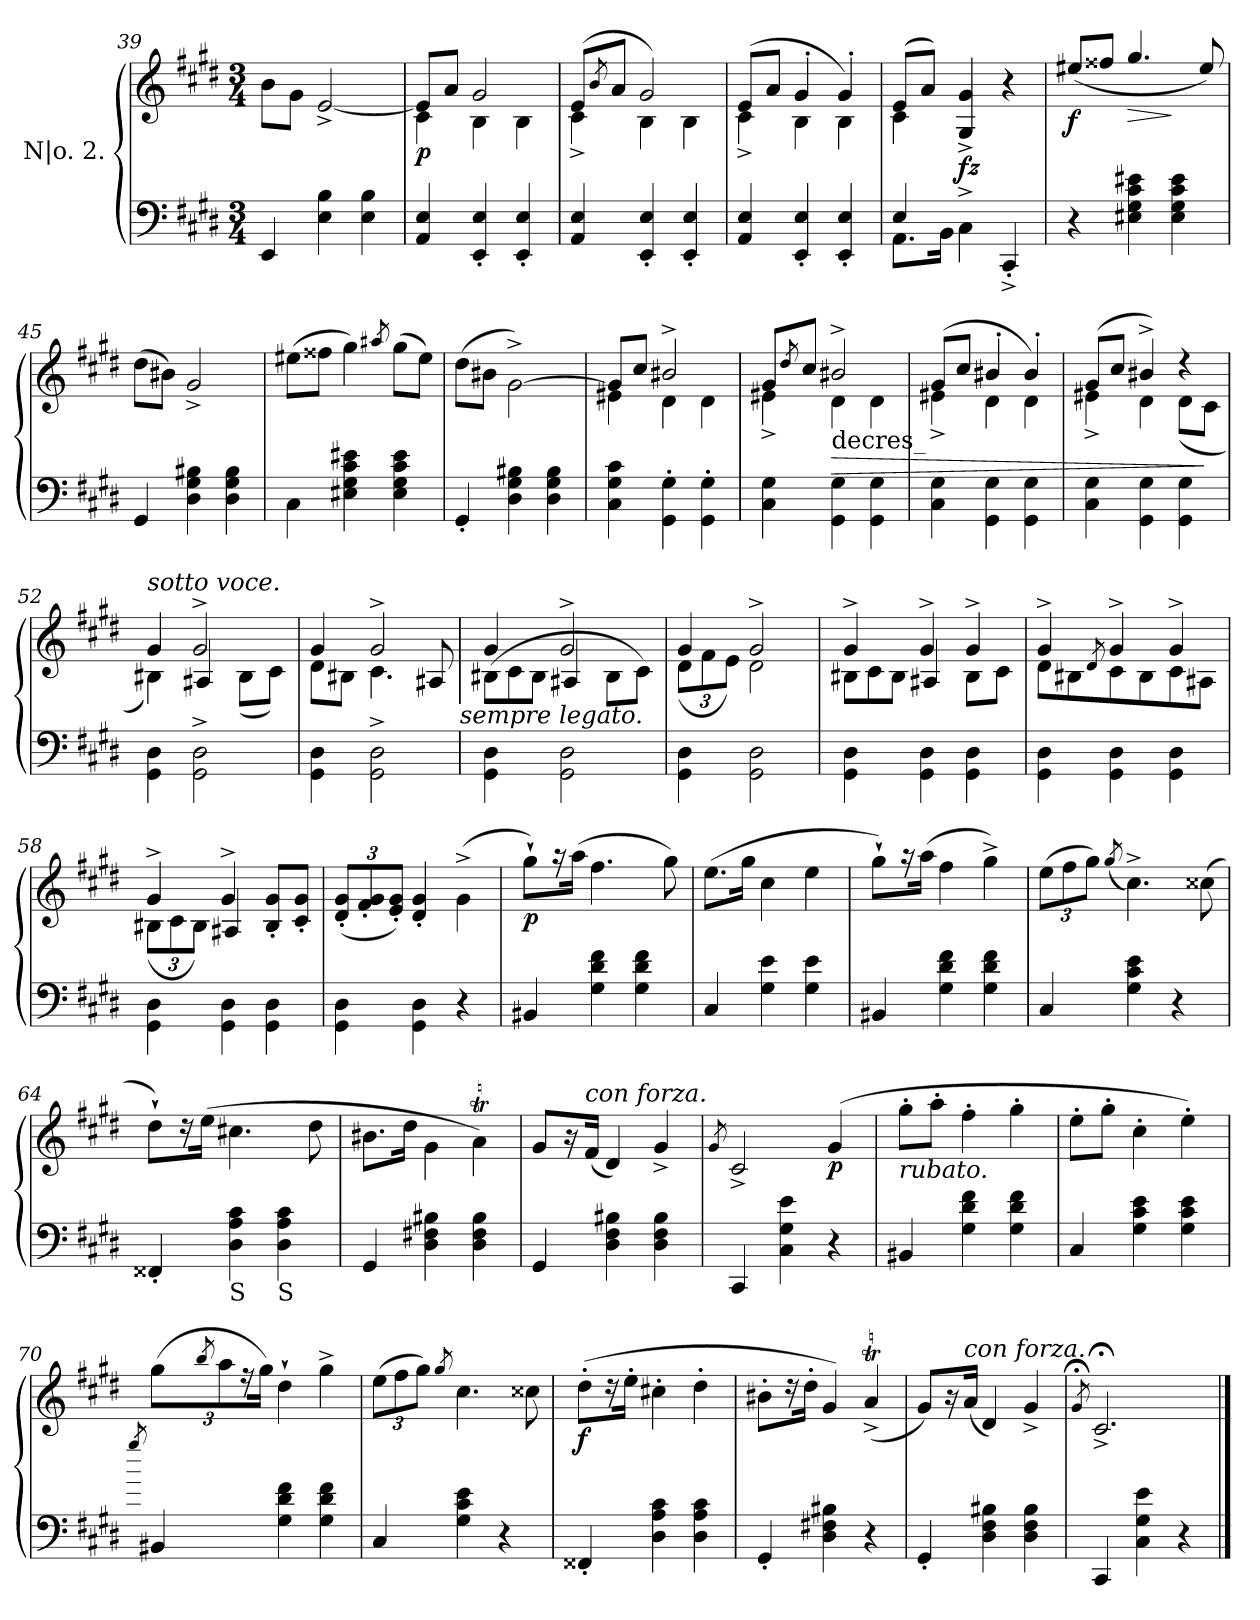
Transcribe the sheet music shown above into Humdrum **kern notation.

**kern	**kern	**dynam
*part1	*part1	*part1
*staff2	*staff1	*staff1/2
*I"N|o. 2.	*	*
!!LO:LB:g=z
*clefF4	*clefG2	*
*k[f#c#g#d#]	*k[f#c#g#d#]	*
*c#:	*c#:	*
*M3/4	*M3/4	*
=39	=39	=39
4EE/	8b\L	.
.	8g#\J	.
4E\ 4B\	[2e^/	.
4E\ 4B\	.	.
=40	=40	=40
*	*^	*
!	!	!	!LO:DY:b
4AA/ 4E/	8e/L]	4c#\	p
.	8a/J	.	.
4EE/' 4E/'	2g#/	4B\	.
4EE/' 4E/'	.	4B\	.
=41	=41	=41	=41
4AA/ 4E/	(>8e/L	4c#^\	.
.	8qb/	.	.
.	8a/J	.	.
4EE/' 4E/'	2g#/)	4B\	.
4EE/' 4E/'	.	4B\	.
=42	=42	=42	=42
4AA/ 4E/	(>8e/L	4c#^\	.
.	8a/J	.	.
4EE/' 4E/'	4g#'/	4B\	.
4EE/' 4E/'	4g#'/)	4B\	.
=43	=43	=43	=43
*^	*	*	*
4E/	8.AA\L	(<8e/L	4c#\	.
.	.	8a/J)	.	.
.	16BB\Jk	.	.	.
!	!	!	!	!LO:DY:b
4C#^\	2ryy	4G#/^ 4g#/^	2ryy	fz
4CC#'^/	.	4r	.	.
*v	*v	*	*	*
=44	=44	=44	=44
!	!	!	!LO:DY:b
4r	(>8ee#X/L	2ryy	f
.	8ff##X/J	.	.
!	!	!	!LO:HP:b
4E#X\ 4G#\ 4c#\ 4e#X\	4.gg#/	.	>
4E#\ 4G#\ 4c#\ 4e#\	.	4ryy	]
.	8ee#/)	.	.
*	*v	*v	*
=45	=45	=45
4GG#/	(>8dd#\L	.
.	8b#X\J)	.
4D#\ 4G#\ 4B#X\	2g#^/	.
4D#\ 4G#\ 4B#\	.	.
!!LO:LB:g=z
=46	=46	=46
4C#\	(>8ee#X\L	.
.	8ff##X\J	.
4E#X\ 4G#\ 4c#\ 4e#X\	4gg#\)	.
.	8qaa#X/	.
4E#\ 4G#\ 4c#\ 4e#\	(>8gg#\L	.
.	8ee#\J)	.
=47	=47	=47
4GG#'/	(>8dd#\L	.
.	8b#X\J	.
4D#\ 4G#\ 4B#X\	[2g#^\)	.
4D#\ 4G#\ 4B#\	.	.
=48	=48	=48
*	*^	*
4C#\ 4G#\ 4c#\	8g#/L]	4e#X\	.
.	8cc#/J	.	.
4GG#\' 4G#\'	2b#X^/	4d#\	.
4GG#\' 4G#\'	.	4d#\	.
=49	=49	=49	=49
4C#\ 4G#\	8g#/L	4e#X^\	.
.	8qdd#/	.	.
.	8cc#/J	.	.
!	!LO:TX:b:t=decres_	!	!
!	!	!	!LO:HP:b
4GG#\ 4G#\	2b#X^/	4d#\	>
4GG#\ 4G#\	.	4d#\	.
=50	=50	=50	=50
4C#\ 4G#\	(>8g#/L	4e#X^\	.
.	8cc#/J	.	.
4GG#\ 4G#\	4b#X'/	4d#\	.
4GG#\ 4G#\	4b#'/)	4d#\	.
=51	=51	=51	=51
4C#\ 4G#\	(>8g#/L	4e#X^\	.
.	8cc#/J	.	.
4GG#\ 4G#\	4b#X^/)	4d#\	.
4GG#\ 4G#\	4r	(>8d#\L	.
.	.	8c#\J	]
=52	=52	=52	=52
!	!LO:TX:a:i:t=sotto voce.	!	!
4GG#\ 4D#\	4g#/	4B#X\)	.
2GG#\^ 2D#\^	2g#^/	4A#X/	.
.	.	(<8B#\L	.
.	.	8c#\J)	.
!!LO:LB:g=z	!!
=53	=53	=53	=53
4GG#\ 4D#\	4g#/	8d#\L	.
.	.	8B#X\J	.
2GG#\^ 2D#\^	2g#^/	4.c#\	.
.	.	8A#X/	.
!	!	!LO:TX:b:i:t=sempre legato.	!
=54	=54	=54	=54
*	*	*Xtuplet	*
4GG#\ 4D#\	4g#/	(>12B#X\L	.
.	.	12c#\	.
.	.	12B#\J	.
2GG#\ 2D#\	2g#^/	4A#X/	.
.	.	8B#\L	.
.	.	8c#\J)	.
=55	=55	=55	=55
*	*	*tuplet	*
*	*	*Xbrackettup	*
4GG#\ 4D#\	4g#/	(<12d#\L	.
.	.	12f#\	.
.	.	12e\J)	.
2GG#\ 2D#\	2g#^/	2d#\	.
=56	=56	=56	=56
*	*	*Xtuplet	*
4GG#\ 4D#\	4g#^/	12B#X\L	.
.	.	12c#\	.
.	.	12B#\J	.
4GG#\ 4D#\	4g#^/	4A#X/	.
4GG#\ 4D#\	4g#^/	8B#\L	.
.	.	8c#\J	.
=57	=57	=57	=57
4GG#\ 4D#\	4g#^/	8d#\L	.
.	.	8B#X\	.
.	8qd#/	.	.
4GG#\ 4D#\	4g#^/	8c#\	.
.	.	8B#\	.
4GG#\ 4D#\	4g#^/	8c#\	.
.	.	8A#X\J	.
!!LO:LB:g=z	!!
=58	=58	=58	=58
*	*	*tuplet	*
4GG#\ 4D#\	4g#^/	(>12B#X\L	.
.	.	12c#\	.
.	.	12B#\J)	.
4GG#\ 4D#\	4g#^/	4A#X/	.
4GG#\ 4D#\	8B#/' 8g#/'L	4ryy	.
.	8c#/' 8g#/'J	.	.
*	*v	*v	*
=59	=59	=59
4GG#\ 4D#\	(<12d#/' 12g#/'L	.
.	12f#/' 12g#/'	.
.	12e/' 12g#/'J)	.
4GG#\ 4D#\	4d#/' 4g#/'	.
4r	(>4g#^\	.
=60	=60	=60
!	!	!LO:DY:b
4BB#X/	8gg#`\L)	p
.	16r	.
.	(>16aa\Jk	.
4G#\ 4d#\ 4f#\	4.ff#\	.
4G#\ 4d#\ 4f#\	.	.
.	8gg#\)	.
=61	=61	=61
4C#/	(>8.ee\L	.
.	16gg#\Jk	.
4G#\ 4e\	4cc#\	.
4G#\ 4e\	4ee\	.
=62	=62	=62
4BB#X/	8gg#`\L)	.
.	16r	.
.	(>16aa\Jk	.
4G#\ 4d#\ 4f#\	4ff#\	.
4G#\ 4d#\ 4f#\	4gg#^\)	.
=63	=63	=63
4C#/	(>12ee\L	.
.	12ff#\	.
.	12gg#\J)	.
.	(<8qgg#/	.
4G#\ 4c#\ 4e\	4.cc#^\)	.
4r	.	.
.	(>8cc##X\	.
!!LO:PB:g=z
=64	=64	=64
4FF##X'/	8dd#`\L)	.
.	16r	.
.	(>16ee\Jk	.
!LO:TX:b:t=S	!	!
4D#\ 4A\ 4c#\	4.cc#X\	.
!LO:TX:b:t=S	!	!
4D#\ 4A\ 4c#\	.	.
.	8dd#\	.
=65	=65	=65
4GG#/	8.b#X\L	.
.	16dd#\Jk	.
4D#\ 4F#X\ 4B#X\	4g#\	.
4D#\ 4F#\ 4B#\	4aT\)	.
=66	=66	=66
4GG#/	8g#/L	.
.	16r	.
!	!LO:TX:a:i:t=con forza.	!
.	(<16f#/Jk	.
4D#\ 4F#\ 4B#X\	4d#/)	.
4D#\ 4F#\ 4B#\	4g#^/	.
=67	=67	=67
.	8qg#/	.
4CC#/	2c#^/	.
4C#\ 4G#\ 4e\	.	.
!	!	!LO:DY:b
4r	(>4g#/	p
=68	=68	=68
!	!LO:TX:b:i:t=rubato.	!
4BB#X/	8gg#'\L	.
.	8aa'\J	.
4G#\ 4d#\ 4f#\	4ff#'\	.
4G#\ 4d#\ 4f#\	4gg#'\	.
=69	=69	=69
4C#/	8ee'\L	.
.	8gg#'\J	.
4G#\ 4c#\ 4e\	4cc#'\	.
4G#\ 4c#\ 4e\	4ee'\)	.
=70	=70	=70
(<8qgg#/	.	.
4BB#X/	(>12gg#\L	.
.	8qbb/	.
.	12aa\	.
.	24r	.
.	24gg#\Jk)	.
4G#\ 4d#\ 4f#\	4dd#`\	.
4G#\ 4d#\ 4f#\	4gg#^\	.
!!LO:LB:g=z
=71	=71	=71
4C#/	(>12ee\L)	.
.	12ff#\	.
.	12gg#\J)	.
.	8qgg#/	.
4G#\ 4c#\ 4e\	4.cc#\	.
4r	.	.
.	8cc##X\	.
=72	=72	=72
!	!	!LO:DY:b
4FF##X'/	(>8dd#'\L	f
.	16r	.
.	16ee'\Jk	.
4D#\ 4A\ 4c#\	4cc#X'\	.
4D#\ 4A\ 4c#\	4dd#'\	.
=73	=73	=73
4GG#'/	8b#X'\L	.
.	16r	.
.	16dd#'\Jk	.
4D#\ 4F#X\ 4B#X\	4g#/)	.
4r	(<4aT^/	.
=74	=74	=74
4GG#'/	8g#/L)	.
.	16r	.
!	!LO:TX:a:i:t=con forza.	!
.	(<16a/Jk	.
4D#\ 4F#\ 4B#X\	4d#/)	.
4D#\ 4F#\ 4B#\	4g#^/	.
=75	=75	=75
.	8qg#;/	.
4CC#/	2.c#;^/	.
4C#\ 4G#\ 4e\	.	.
4r	.	.
==	==	==
*-	*-	*-
